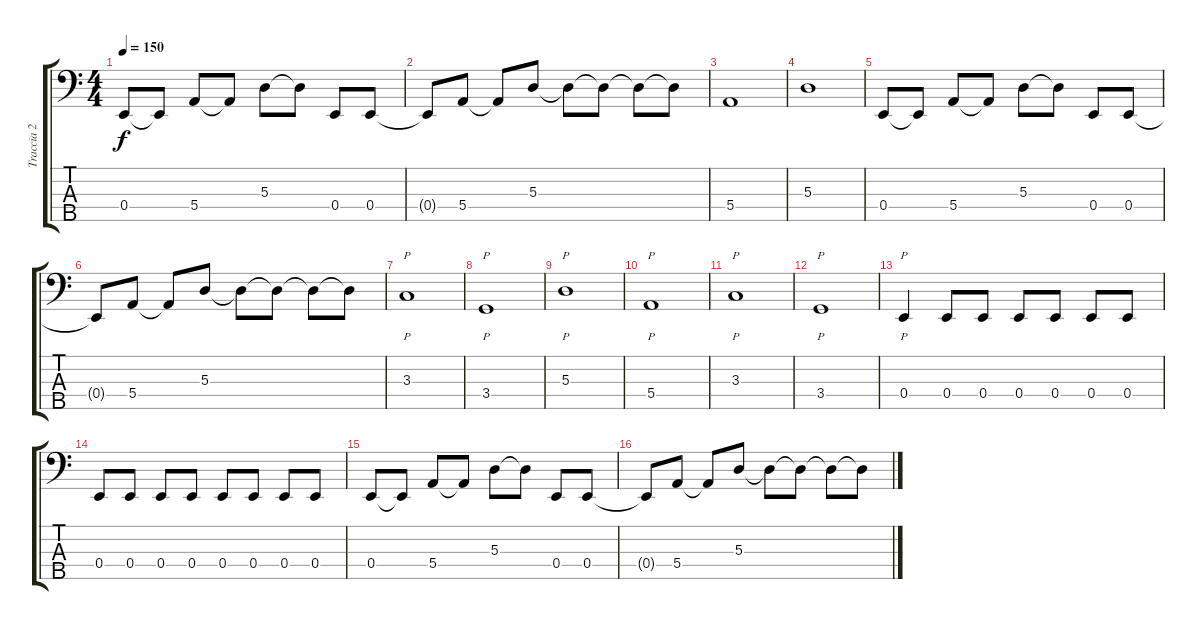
\track ("Traccia 2" "Traccia 2") {instrument electricbassfinger}
\staff {score tabs}
\tuning (G2 D2 A1 E1 B0) {hide}
\ts (4 4)
\tempo 150
\clef f4
\ks c
0.4.8{dy f} 0.4{t}.8 5.4.8 5.4{t}.8 5.3.8 5.3{t}.8 0.4.8 0.4.8 |
0.4{t}.8 5.4.8 5.4{t}.8 5.3.8 5.3{t}.8 5.3{t}.8 5.3{t}.8 5.3{t}.8 |
5.4.1 |
5.3.1 |
0.4.8 0.4{t}.8 5.4.8 5.4{t}.8 5.3.8 5.3{t}.8 0.4.8 0.4.8 |
0.4{t}.8 5.4.8 5.4{t}.8 5.3.8 5.3{t}.8 5.3{t}.8 5.3{t}.8 5.3{t}.8 |
3.3.1{p} |
3.4.1{p} |
5.3.1{p} |
5.4.1{p} |
3.3.1{p} |
3.4.1{p} |
0.4.4{p} 0.4.8 0.4.8 0.4.8 0.4.8 0.4.8 0.4.8 |
0.4.8 0.4.8 0.4.8 0.4.8 0.4.8 0.4.8 0.4.8 0.4.8 |
0.4.8 0.4{t}.8 5.4.8 5.4{t}.8 5.3.8 5.3{t}.8 0.4.8 0.4.8 |
0.4{t}.8 5.4.8 5.4{t}.8 5.3.8 5.3{t}.8 5.3{t}.8 5.3{t}.8 5.3{t}.8
